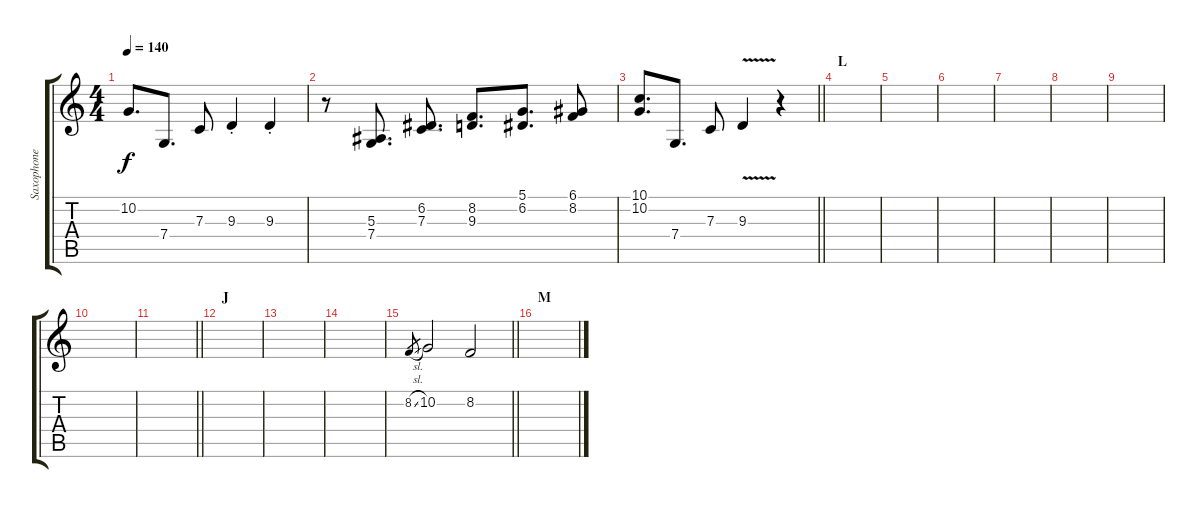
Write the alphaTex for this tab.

\track ("Saxophone" "Saxophone") {instrument tenorsax}
\staff {score tabs}
\tuning (D4 A3 F3 C3 G2 C2) {hide}
\ts (4 4)
\tempo 140
\clef g2
\ks c
10.2.8{d dy f} 7.4.8{d} 7.3.8 9.3{st}.4 9.3{st}.4 |
r.8 (5.3 7.4).8{d} (6.2 7.3).8{d} (8.2 9.3).8{d} (5.1 6.2).8{d} (6.1 8.2).8 |
\barLineRight lightlight
(10.1 10.2).8{d} 7.4.8{d} 7.3.8 9.3{v}.4 r.4 |
\section ("" "L")
|
|
|
|
|
|
|
\barLineRight lightlight
|
\section ("" "J")
|
|
|
\barLineRight lightlight
8.2{sl}.8{gr} 10.2.2 8.2.2 |
\section ("" "M")
